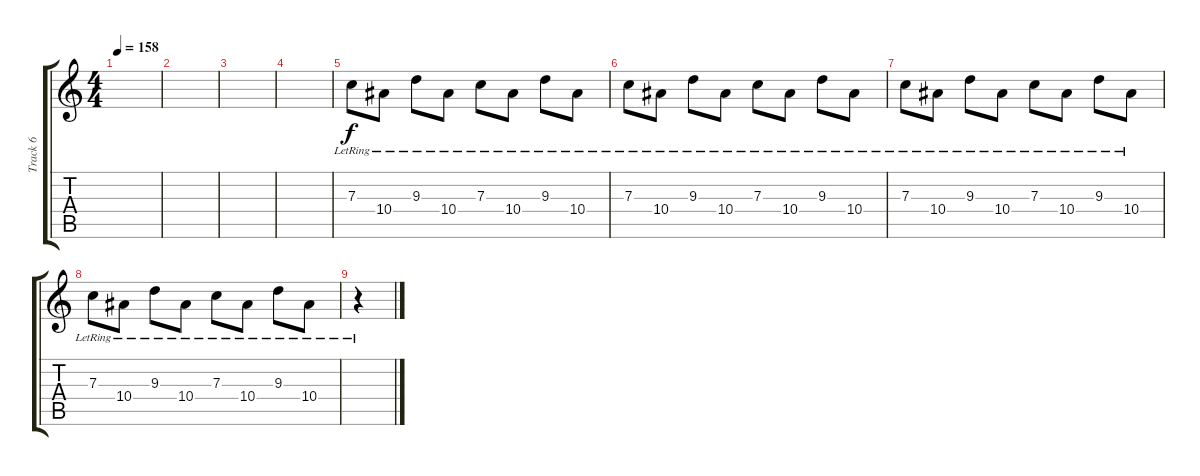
\track ("Track 6" "Track 6") {instrument electricguitarclean}
\staff {score tabs}
\tuning (D4 A3 F3 C3 G2 C2) {hide}
\ts (4 4)
\tempo 158
\clef g2
\ks c
|
|
|
|
7.3{lr}.8 10.4{lr}.8 9.3{lr}.8 10.4{lr}.8 7.3{lr}.8 10.4{lr}.8 9.3{lr}.8 10.4{lr}.8 |
7.3{lr}.8 10.4{lr}.8 9.3{lr}.8 10.4{lr}.8 7.3{lr}.8 10.4{lr}.8 9.3{lr}.8 10.4{lr}.8 |
7.3{lr}.8 10.4{lr}.8 9.3{lr}.8 10.4{lr}.8 7.3{lr}.8 10.4{lr}.8 9.3{lr}.8 10.4{lr}.8 |
7.3{lr}.8 10.4{lr}.8 9.3{lr}.8 10.4{lr}.8 7.3{lr}.8 10.4{lr}.8 9.3{lr}.8 10.4{lr}.8 |
r.4
